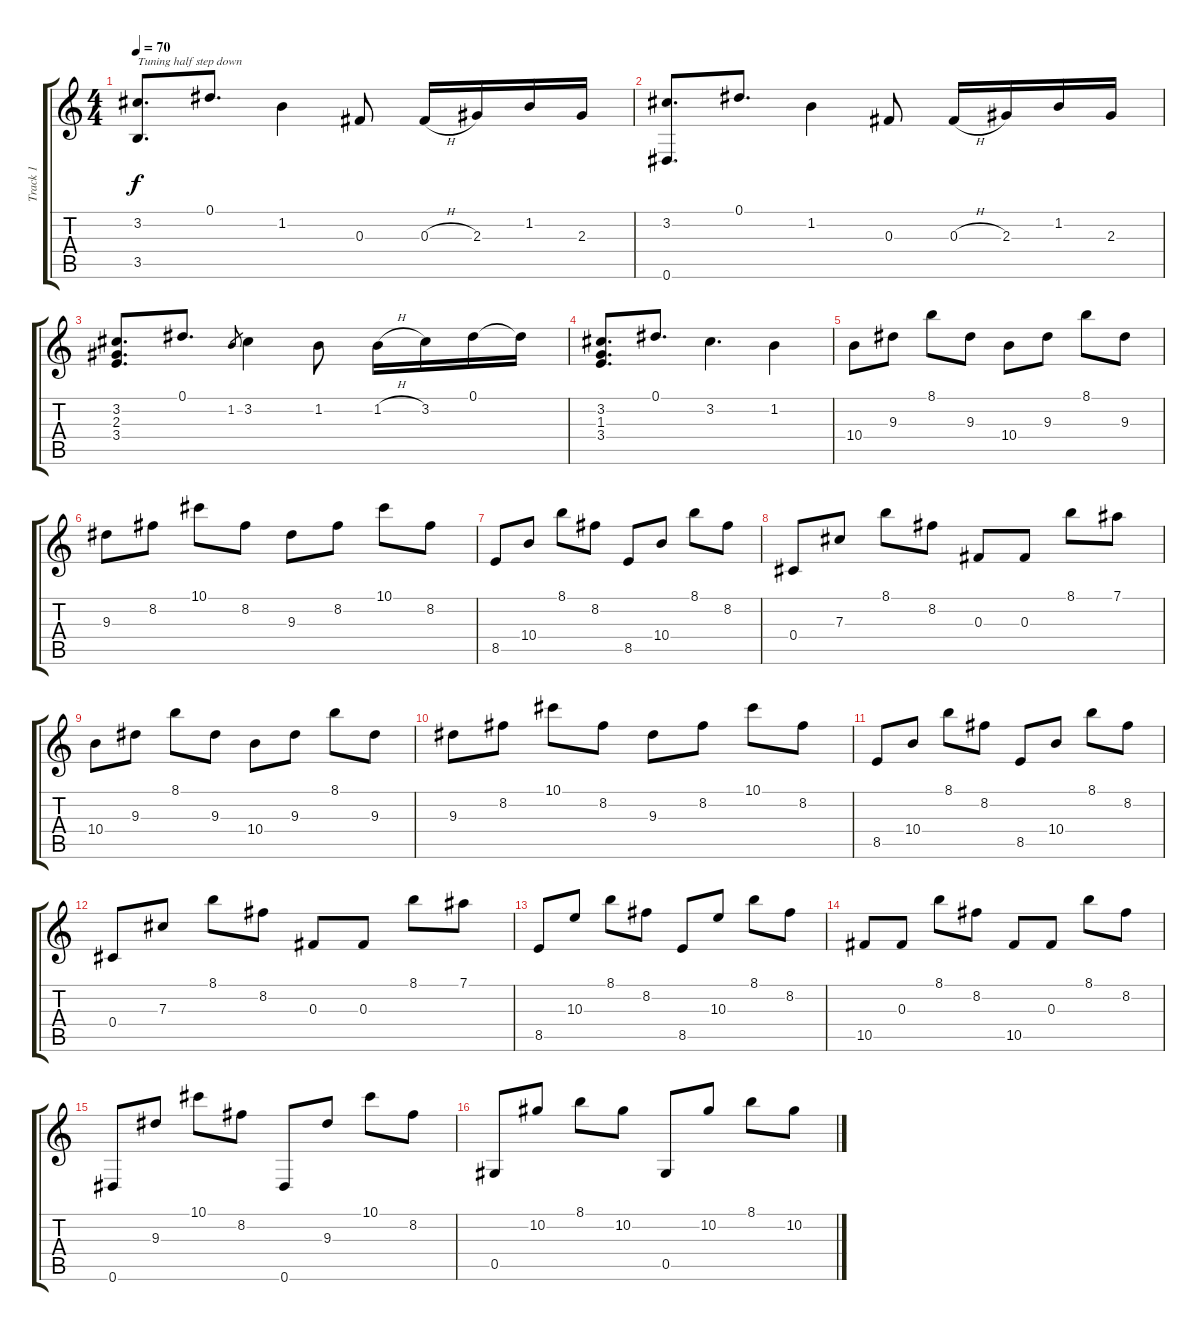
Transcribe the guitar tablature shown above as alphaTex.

\track ("Track 1" "Track 1") {instrument electricguitarjazz}
\staff {score tabs}
\tuning (Eb4 Bb3 Gb3 Db3 Ab2 Eb2) {hide}
\ts (4 4)
\tempo 70
\clef g2
\ks c
(3.2 3.5).8{d txt "Tuning half step down" dy f instrument electricguitarjazz} 0.1.8{d} 1.2.4 0.3.8 0.3{h}.16 2.3.16 1.2.16 2.3.16 |
(3.2 0.6).8{d} 0.1.8{d} 1.2.4 0.3.8 0.3{h}.16 2.3.16 1.2.16 2.3.16 |
(3.2 2.3 3.4).8{d} 0.1.8{d} 1.2.8{gr} 3.2.4 1.2.8 1.2{h}.16 3.2.16 0.1.16 0.1{t}.16 |
(3.2 1.3 3.4).8{d} 0.1.8{d} 3.2.4{d} 1.2.4 |
10.4.8 9.3.8 8.1.8 9.3.8 10.4.8 9.3.8 8.1.8 9.3.8 |
9.3.8 8.2.8 10.1.8 8.2.8 9.3.8 8.2.8 10.1.8 8.2.8 |
8.5.8 10.4.8 8.1.8 8.2.8 8.5.8 10.4.8 8.1.8 8.2.8 |
0.4.8 7.3.8 8.1.8 8.2.8 0.3.8 0.3.8 8.1.8 7.1.8 |
10.4.8 9.3.8 8.1.8 9.3.8 10.4.8 9.3.8 8.1.8 9.3.8 |
9.3.8 8.2.8 10.1.8 8.2.8 9.3.8 8.2.8 10.1.8 8.2.8 |
8.5.8 10.4.8 8.1.8 8.2.8 8.5.8 10.4.8 8.1.8 8.2.8 |
0.4.8 7.3.8 8.1.8 8.2.8 0.3.8 0.3.8 8.1.8 7.1.8 |
8.5.8 10.3.8 8.1.8 8.2.8 8.5.8 10.3.8 8.1.8 8.2.8 |
10.5.8 0.3.8 8.1.8 8.2.8 10.5.8 0.3.8 8.1.8 8.2.8 |
0.6.8 9.3.8 10.1.8 8.2.8 0.6.8 9.3.8 10.1.8 8.2.8 |
0.5.8 10.2.8 8.1.8 10.2.8 0.5.8 10.2.8 8.1.8 10.2.8
